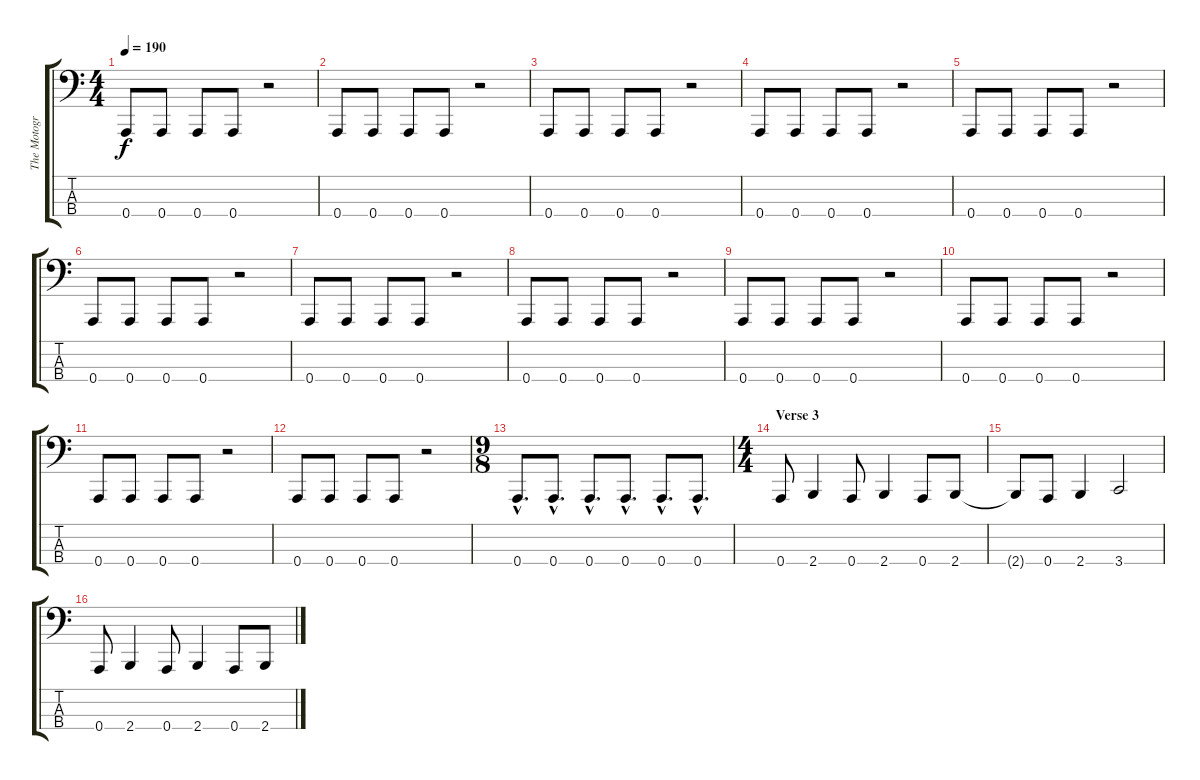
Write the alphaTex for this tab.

\track ("The Motograter" "The Motogr") {instrument slapbass2}
\staff {score tabs}
\tuning (D2 A1 E1 A0) {hide}
\ts (4 4)
\tempo 190
\clef f4
\ks c
0.4.8{dy f} 0.4.8 0.4.8 0.4.8 r.2 |
0.4.8 0.4.8 0.4.8 0.4.8 r.2 |
0.4.8 0.4.8 0.4.8 0.4.8 r.2 |
0.4.8 0.4.8 0.4.8 0.4.8 r.2 |
0.4.8 0.4.8 0.4.8 0.4.8 r.2 |
0.4.8 0.4.8 0.4.8 0.4.8 r.2 |
0.4.8 0.4.8 0.4.8 0.4.8 r.2 |
0.4.8 0.4.8 0.4.8 0.4.8 r.2 |
0.4.8 0.4.8 0.4.8 0.4.8 r.2 |
0.4.8 0.4.8 0.4.8 0.4.8 r.2 |
0.4.8 0.4.8 0.4.8 0.4.8 r.2 |
0.4.8 0.4.8 0.4.8 0.4.8 r.2 |
\ts (9 8)
0.4{hac}.8{d} 0.4{hac}.8{d} 0.4{hac}.8{d} 0.4{hac}.8{d} 0.4{hac}.8{d} 0.4{hac}.8{d} |
\ts (4 4)
\section ("" "Verse 3")
0.4.8 2.4.4 0.4.8 2.4.4 0.4.8 2.4.8 |
2.4{t}.8 0.4.8 2.4.4 3.4.2 |
0.4.8 2.4.4 0.4.8 2.4.4 0.4.8 2.4.8
